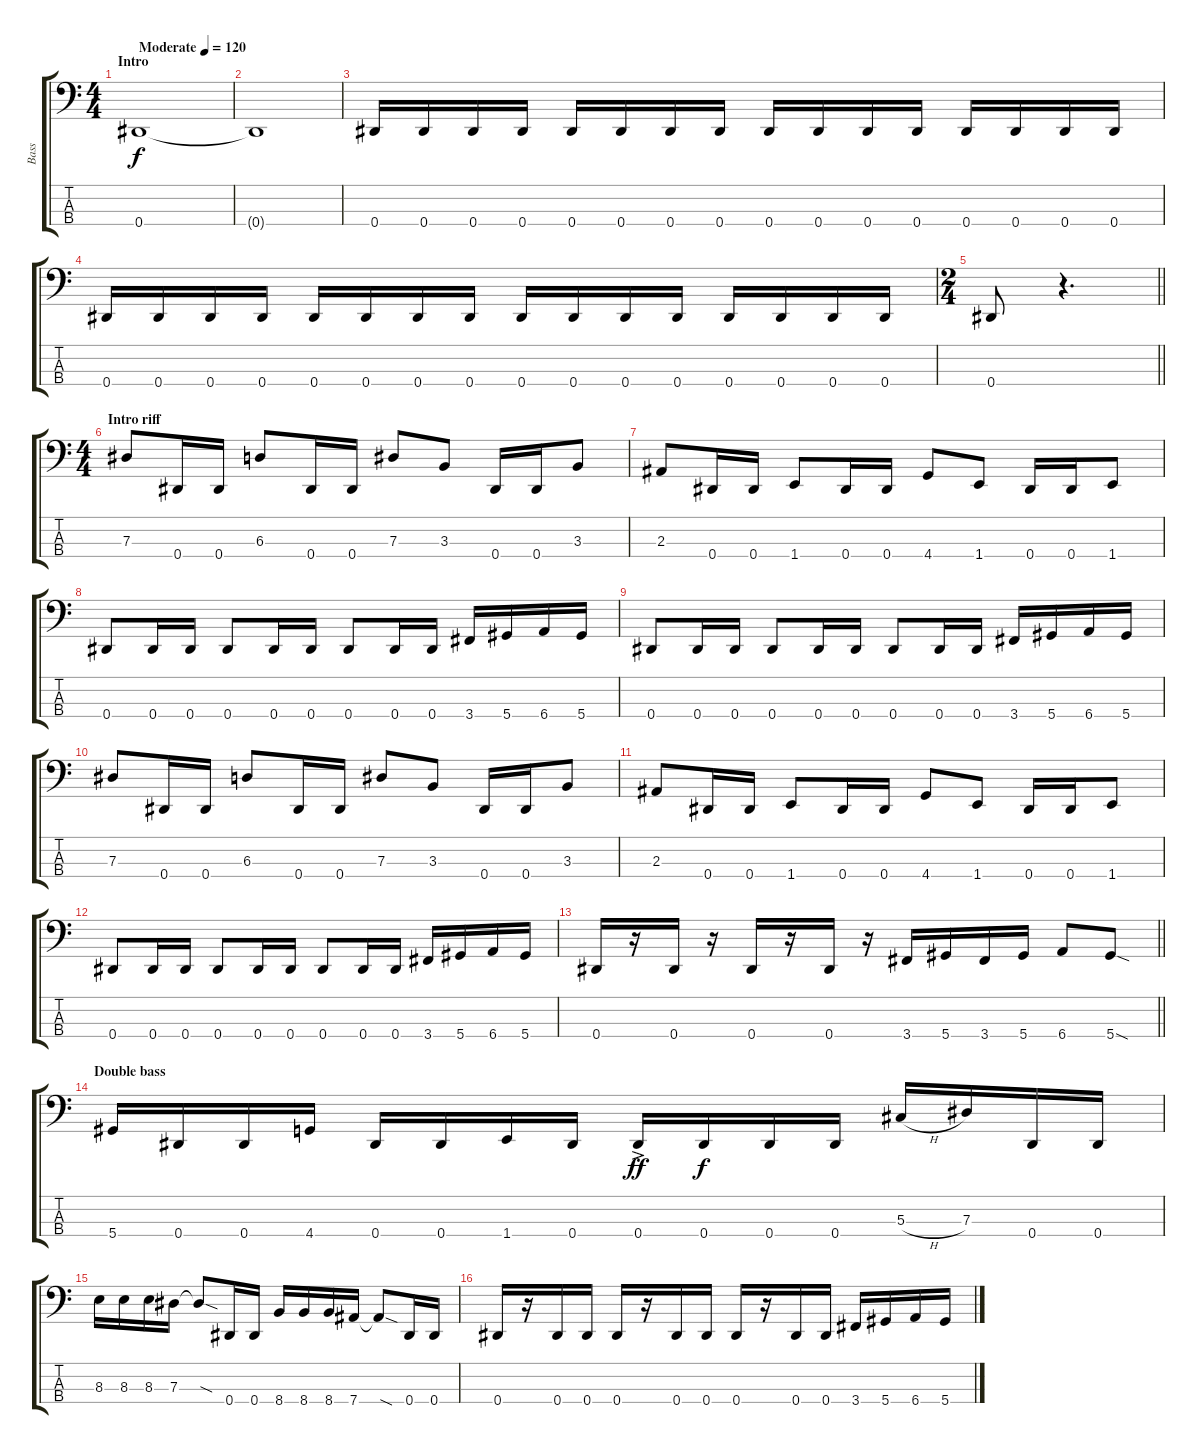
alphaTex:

\track ("Bass" "Bass") {instrument electricbassfinger}
\staff {score tabs}
\tuning (Gb2 Db2 Ab1 Eb1) {hide}
\ts (4 4)
\section ("" "Intro")
\tempo (120 "Moderate")
\clef f4
\ks c
0.4.1{dy f instrument electricbassfinger} |
0.4{t}.1 |
0.4.16 0.4.16 0.4.16 0.4.16 0.4.16 0.4.16 0.4.16 0.4.16 0.4.16 0.4.16 0.4.16 0.4.16 0.4.16 0.4.16 0.4.16 0.4.16 |
0.4.16 0.4.16 0.4.16 0.4.16 0.4.16 0.4.16 0.4.16 0.4.16 0.4.16 0.4.16 0.4.16 0.4.16 0.4.16 0.4.16 0.4.16 0.4.16 |
\ts (2 4)
\barLineRight lightlight
0.4.8 r.4{d} |
\ts (4 4)
\section ("" "Intro riff")
7.3.8 0.4.16 0.4.16 6.3.8 0.4.16 0.4.16 7.3.8 3.3.8 0.4.16 0.4.16 3.3.8 |
2.3.8 0.4.16 0.4.16 1.4.8 0.4.16 0.4.16 4.4.8 1.4.8 0.4.16 0.4.16 1.4.8 |
0.4.8 0.4.16 0.4.16 0.4.8 0.4.16 0.4.16 0.4.8 0.4.16 0.4.16 3.4.16 5.4.16 6.4.16 5.4.16 |
0.4.8 0.4.16 0.4.16 0.4.8 0.4.16 0.4.16 0.4.8 0.4.16 0.4.16 3.4.16 5.4.16 6.4.16 5.4.16 |
7.3.8 0.4.16 0.4.16 6.3.8 0.4.16 0.4.16 7.3.8 3.3.8 0.4.16 0.4.16 3.3.8 |
2.3.8 0.4.16 0.4.16 1.4.8 0.4.16 0.4.16 4.4.8 1.4.8 0.4.16 0.4.16 1.4.8 |
0.4.8 0.4.16 0.4.16 0.4.8 0.4.16 0.4.16 0.4.8 0.4.16 0.4.16 3.4.16 5.4.16 6.4.16 5.4.16 |
\barLineRight lightlight
0.4.16 r.16 0.4.16 r.16 0.4.16 r.16 0.4.16 r.16 3.4.16 5.4.16 3.4.16 5.4.16 6.4.8 5.4{sod}.8 |
\section ("" "Double bass")
5.4.16 0.4.16 0.4.16 4.4.16 0.4.16 0.4.16 1.4.16 0.4.16 0.4{ac}.16{dy ff} 0.4.16{dy f} 0.4.16 0.4.16 5.3{h}.16 7.3.16 0.4.16 0.4.16 |
8.3.16 8.3.16 8.3.16 7.3.16 7.3{sod t}.8 0.4.16 0.4.16 8.4.16 8.4.16 8.4.16 7.4.16 7.4{sod t}.8 0.4.16 0.4.16 |
0.4.16 r.16 0.4.16 0.4.16 0.4.16 r.16 0.4.16 0.4.16 0.4.16 r.16 0.4.16 0.4.16 3.4.16 5.4.16 6.4.16 5.4.16
